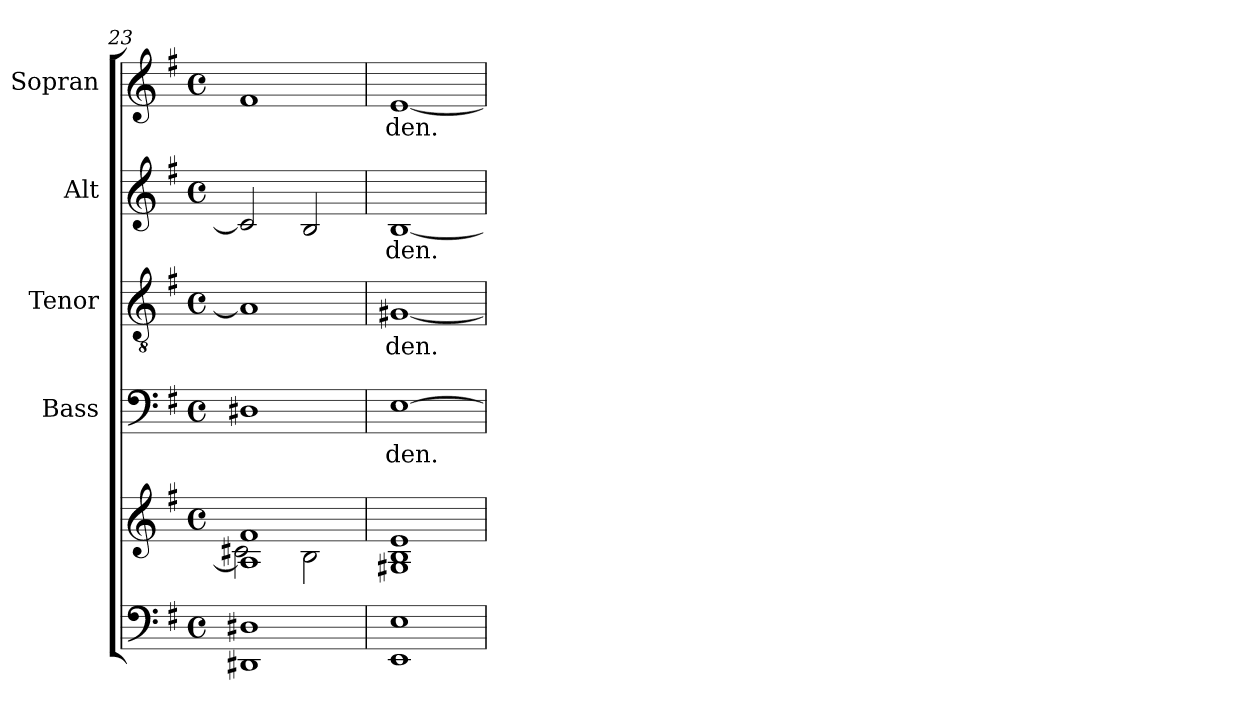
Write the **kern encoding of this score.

**kern	**kern	**kern	**text	**kern	**text	**kern	**text	**kern	**text
*part5	*part5	*part4	*part4	*part3	*part3	*part2	*part2	*part1	*part1
*staff6	*staff5	*staff4	*staff4	*staff3	*staff3	*staff2	*staff2	*staff1	*staff1
*	*	*I"Bass	*	*I"Tenor	*	*I"Alt	*	*I"Sopran	*
*	*	*I'B.	*	*I'T.	*	*I'A.	*	*I'S.	*
*clefF4	*clefG2	*clefF4	*	*clefGv2	*	*clefG2	*	*clefG2	*
*k[f#]	*k[f#]	*k[f#]	*	*k[f#]	*	*k[f#]	*	*k[f#]	*
*G:	*G:	*G:	*	*G:	*	*G:	*	*G:	*
*M4/4	*M4/4	*M4/4	*	*M4/4	*	*M4/4	*	*M4/4	*
*met(c)	*met(c)	*met(c)	*	*met(c)	*	*met(c)	*	*met(c)	*
=23	=23	=23	=23	=23	=23	=23	=23	=23	=23
*	*^	*	*	*	*	*	*	*	*
1DD#X 1D#X	1A] 1f#	2c#\	1D#X	.	1A]	.	2c#/]	.	1f#	.
.	.	2B\	.	.	.	.	2B/	.	.	.
=24	=24	=24	=24	=24	=24	=24	=24	=24	=24	=24
!	!	!	!	!LO:LY:b	!	!LO:LY:b	!	!LO:LY:b	!	!LO:LY:b
*	*v	*v	*	*	*	*	*	*	*	*
1EE 1E	1G#X 1B 1e	[1E	-den.	[1G#X	-den.	[1B	-den.	[1e	-den.
=	=	=	=	=	=	=	=	=	=
*-	*-	*-	*-	*-	*-	*-	*-	*-	*-
